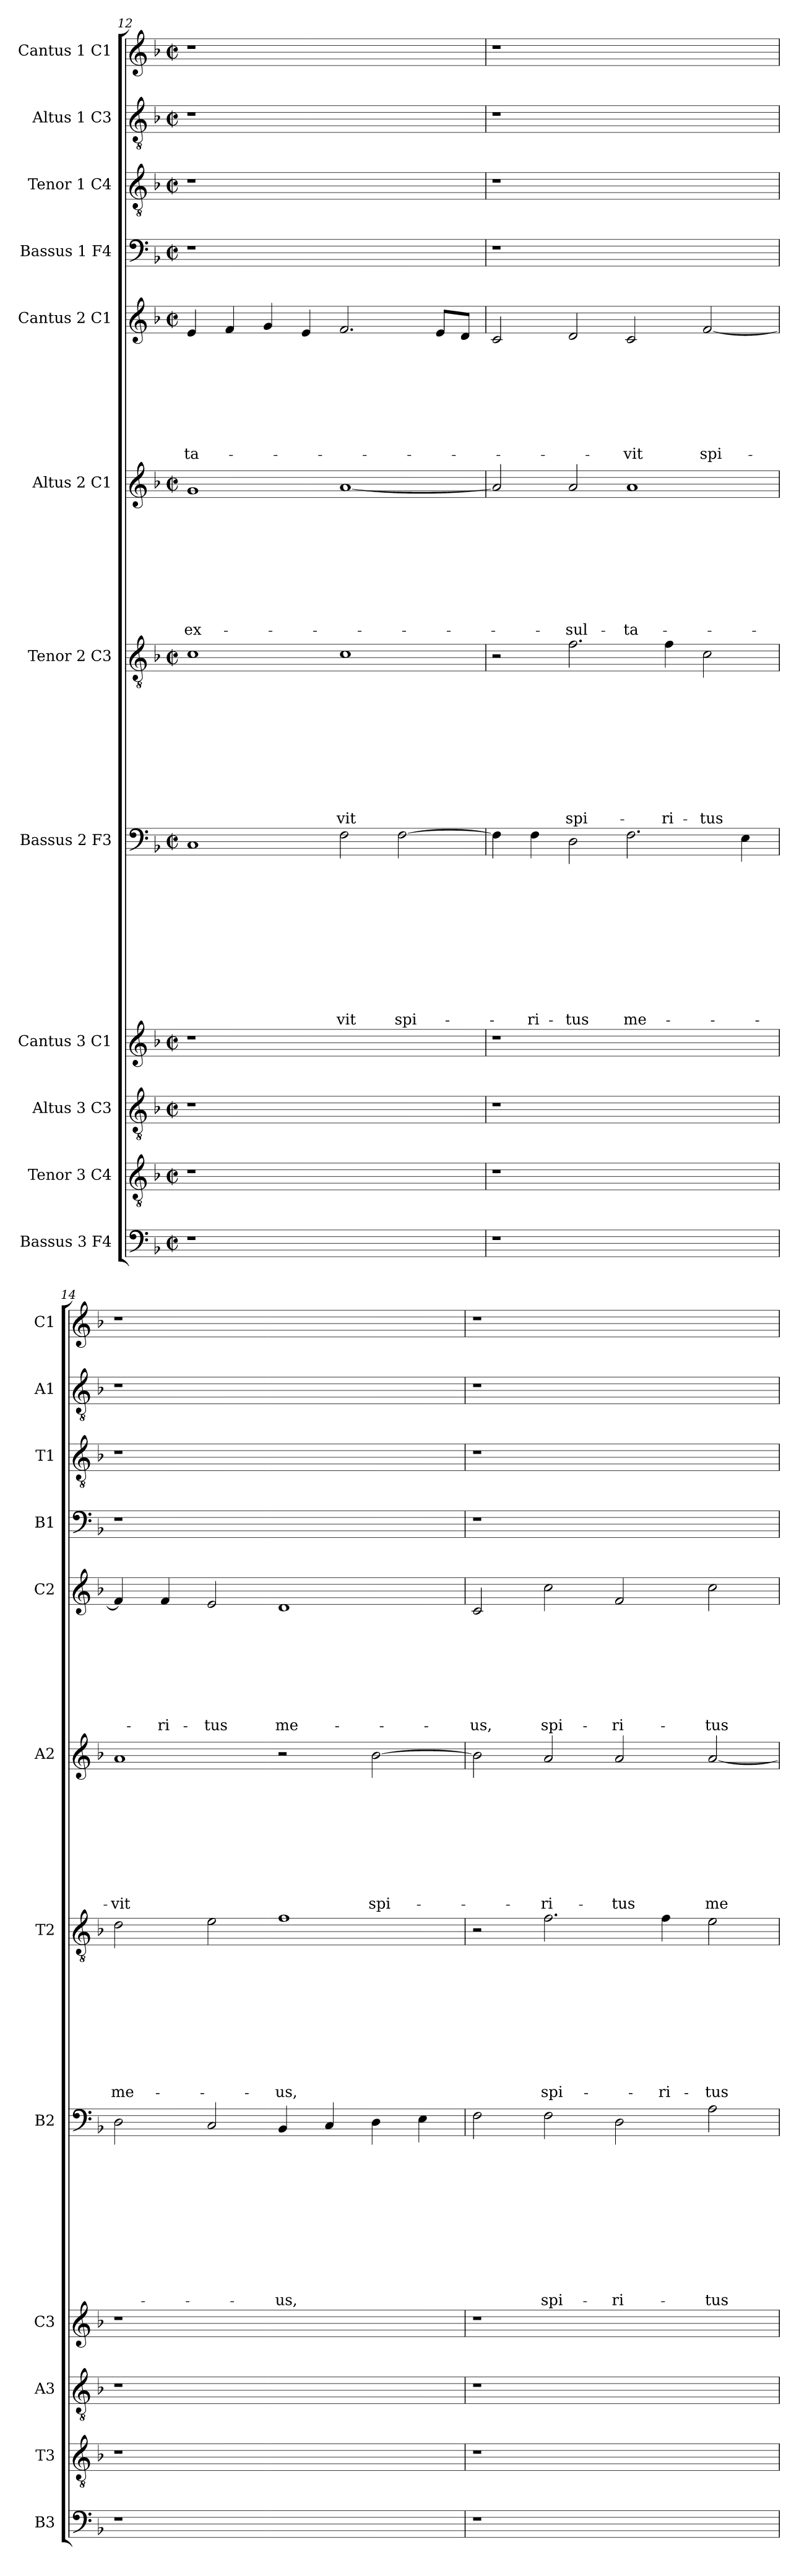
**kern	**kern	**kern	**kern	**kern	**text	**text	**text	**text	**text	**text	**text	**text	**text	**text	**text	**kern	**text	**text	**text	**text	**text	**text	**text	**text	**text	**text	**kern	**text	**text	**text	**text	**text	**text	**text	**text	**text	**kern	**text	**text	**text	**text	**text	**text	**text	**text	**kern	**kern	**kern	**kern
*part12	*part11	*part10	*part9	*part8	*part8	*part8	*part8	*part8	*part8	*part8	*part8	*part8	*part8	*part8	*part8	*part7	*part7	*part7	*part7	*part7	*part7	*part7	*part7	*part7	*part7	*part7	*part6	*part6	*part6	*part6	*part6	*part6	*part6	*part6	*part6	*part6	*part5	*part5	*part5	*part5	*part5	*part5	*part5	*part5	*part5	*part4	*part3	*part2	*part1
*staff12	*staff11	*staff10	*staff9	*staff8	*staff8	*staff8	*staff8	*staff8	*staff8	*staff8	*staff8	*staff8	*staff8	*staff8	*staff8	*staff7	*staff7	*staff7	*staff7	*staff7	*staff7	*staff7	*staff7	*staff7	*staff7	*staff7	*staff6	*staff6	*staff6	*staff6	*staff6	*staff6	*staff6	*staff6	*staff6	*staff6	*staff5	*staff5	*staff5	*staff5	*staff5	*staff5	*staff5	*staff5	*staff5	*staff4	*staff3	*staff2	*staff1
*I"Bassus 3 F4	*I"Tenor 3 C4	*I"Altus 3 C3	*I"Cantus 3 C1	*I"Bassus 2 F3	*	*	*	*	*	*	*	*	*	*	*	*I"Tenor 2 C3	*	*	*	*	*	*	*	*	*	*	*I"Altus 2 C1	*	*	*	*	*	*	*	*	*	*I"Cantus 2 C1	*	*	*	*	*	*	*	*	*I"Bassus 1 F4	*I"Tenor 1 C4	*I"Altus 1 C3	*I"Cantus 1 C1
*I'B3	*I'T3	*I'A3	*I'C3	*I'B2	*	*	*	*	*	*	*	*	*	*	*	*I'T2	*	*	*	*	*	*	*	*	*	*	*I'A2	*	*	*	*	*	*	*	*	*	*I'C2	*	*	*	*	*	*	*	*	*I'B1	*I'T1	*I'A1	*I'C1
*clefF4	*clefGv2	*clefGv2	*clefG2	*clefF4	*	*	*	*	*	*	*	*	*	*	*	*clefGv2	*	*	*	*	*	*	*	*	*	*	*clefG2	*	*	*	*	*	*	*	*	*	*clefG2	*	*	*	*	*	*	*	*	*clefF4	*clefGv2	*clefGv2	*clefG2
*k[b-]	*k[b-]	*k[b-]	*k[b-]	*k[b-]	*	*	*	*	*	*	*	*	*	*	*	*k[b-]	*	*	*	*	*	*	*	*	*	*	*k[b-]	*	*	*	*	*	*	*	*	*	*k[b-]	*	*	*	*	*	*	*	*	*k[b-]	*k[b-]	*k[b-]	*k[b-]
*F:	*F:	*F:	*F:	*F:	*	*	*	*	*	*	*	*	*	*	*	*F:	*	*	*	*	*	*	*	*	*	*	*F:	*	*	*	*	*	*	*	*	*	*F:	*	*	*	*	*	*	*	*	*F:	*F:	*F:	*F:
*M2/2	*M2/2	*M2/2	*M2/2	*M2/2	*	*	*	*	*	*	*	*	*	*	*	*M2/2	*	*	*	*	*	*	*	*	*	*	*M2/2	*	*	*	*	*	*	*	*	*	*M2/2	*	*	*	*	*	*	*	*	*M2/2	*M2/2	*M2/2	*M2/2
*met(c|)	*met(c|)	*met(c|)	*met(c|)	*met(c|)	*	*	*	*	*	*	*	*	*	*	*	*met(c|)	*	*	*	*	*	*	*	*	*	*	*met(c|)	*	*	*	*	*	*	*	*	*	*met(c|)	*	*	*	*	*	*	*	*	*met(c|)	*met(c|)	*met(c|)	*met(c|)
=12	=12	=12	=12	=12	=12	=12	=12	=12	=12	=12	=12	=12	=12	=12	=12	=12	=12	=12	=12	=12	=12	=12	=12	=12	=12	=12	=12	=12	=12	=12	=12	=12	=12	=12	=12	=12	=12	=12	=12	=12	=12	=12	=12	=12	=12	=12	=12	=12	=12
!	!	!	!	!	!	!	!	!	!	!	!	!	!	!	!	!	!	!	!	!	!	!	!	!	!	!	!	!	!	!	!	!	!	!	!	!LO:LY:b	!	!	!	!	!	!	!	!	!LO:LY:b	!	!	!	!
1r	1r	1r	1r	1C	.	.	.	.	.	.	.	.	.	.	.	1c	.	.	.	.	.	.	.	.	.	.	1g	.	.	.	.	.	.	.	.	ex-	4e/	.	.	.	.	.	.	.	-ta-	1r	1r	1r	1r
.	.	.	.	.	.	.	.	.	.	.	.	.	.	.	.	.	.	.	.	.	.	.	.	.	.	.	.	.	.	.	.	.	.	.	.	.	4f/	.	.	.	.	.	.	.	.	.	.	.	.
.	.	.	.	.	.	.	.	.	.	.	.	.	.	.	.	.	.	.	.	.	.	.	.	.	.	.	.	.	.	.	.	.	.	.	.	.	4g/	.	.	.	.	.	.	.	.	.	.	.	.
.	.	.	.	.	.	.	.	.	.	.	.	.	.	.	.	.	.	.	.	.	.	.	.	.	.	.	.	.	.	.	.	.	.	.	.	.	4e/	.	.	.	.	.	.	.	.	.	.	.	.
!	!	!	!	!	!	!	!	!	!	!	!	!	!	!	!LO:LY:b	!	!	!	!	!	!	!	!	!	!	!LO:LY:b	!	!	!	!	!	!	!	!	!	!	!	!	!	!	!	!	!	!	!	!	!	!	!
1ryy	1ryy	1ryy	1ryy	2F\	.	.	.	.	.	.	.	.	.	.	-vit	1c	.	.	.	.	.	.	.	.	.	-vit	[1a	.	.	.	.	.	.	.	.	.	2.f/	.	.	.	.	.	.	.	.	1ryy	1ryy	1ryy	1ryy
!	!	!	!	!	!	!	!	!	!	!	!	!	!	!	!LO:LY:b	!	!	!	!	!	!	!	!	!	!	!	!	!	!	!	!	!	!	!	!	!	!	!	!	!	!	!	!	!	!	!	!	!	!
.	.	.	.	[2F\	.	.	.	.	.	.	.	.	.	.	spi-	.	.	.	.	.	.	.	.	.	.	.	.	.	.	.	.	.	.	.	.	.	.	.	.	.	.	.	.	.	.	.	.	.	.
.	.	.	.	.	.	.	.	.	.	.	.	.	.	.	.	.	.	.	.	.	.	.	.	.	.	.	.	.	.	.	.	.	.	.	.	.	8e/L	.	.	.	.	.	.	.	.	.	.	.	.
.	.	.	.	.	.	.	.	.	.	.	.	.	.	.	.	.	.	.	.	.	.	.	.	.	.	.	.	.	.	.	.	.	.	.	.	.	8d/J	.	.	.	.	.	.	.	.	.	.	.	.
=13	=13	=13	=13	=13	=13	=13	=13	=13	=13	=13	=13	=13	=13	=13	=13	=13	=13	=13	=13	=13	=13	=13	=13	=13	=13	=13	=13	=13	=13	=13	=13	=13	=13	=13	=13	=13	=13	=13	=13	=13	=13	=13	=13	=13	=13	=13	=13	=13	=13
1r	1r	1r	1r	4F\]	.	.	.	.	.	.	.	.	.	.	.	2r	.	.	.	.	.	.	.	.	.	.	2a/]	.	.	.	.	.	.	.	.	.	2c/	.	.	.	.	.	.	.	.	1r	1r	1r	1r
!	!	!	!	!	!	!	!	!	!	!	!	!	!	!	!LO:LY:b	!	!	!	!	!	!	!	!	!	!	!	!	!	!	!	!	!	!	!	!	!	!	!	!	!	!	!	!	!	!	!	!	!	!
.	.	.	.	4F\	.	.	.	.	.	.	.	.	.	.	-ri-	.	.	.	.	.	.	.	.	.	.	.	.	.	.	.	.	.	.	.	.	.	.	.	.	.	.	.	.	.	.	.	.	.	.
!	!	!	!	!	!	!	!	!	!	!	!	!	!	!	!LO:LY:b	!	!	!	!	!	!	!	!	!	!	!LO:LY:b	!	!	!	!	!	!	!	!	!	!LO:LY:b	!	!	!	!	!	!	!	!	!	!	!	!	!
.	.	.	.	2D\	.	.	.	.	.	.	.	.	.	.	-tus	2.f\	.	.	.	.	.	.	.	.	.	spi-	2a/	.	.	.	.	.	.	.	.	-sul-	2d/	.	.	.	.	.	.	.	.	.	.	.	.
!	!	!	!	!	!	!	!	!	!	!	!	!	!	!	!LO:LY:b	!	!	!	!	!	!	!	!	!	!	!	!	!	!	!	!	!	!	!	!	!LO:LY:b	!	!	!	!	!	!	!	!	!LO:LY:b	!	!	!	!
1ryy	1ryy	1ryy	1ryy	2.F\	.	.	.	.	.	.	.	.	.	.	me-	.	.	.	.	.	.	.	.	.	.	.	1a	.	.	.	.	.	.	.	.	-ta-	2c/	.	.	.	.	.	.	.	-vit	1ryy	1ryy	1ryy	1ryy
!	!	!	!	!	!	!	!	!	!	!	!	!	!	!	!	!	!	!	!	!	!	!	!	!	!	!LO:LY:b	!	!	!	!	!	!	!	!	!	!	!	!	!	!	!	!	!	!	!	!	!	!	!
.	.	.	.	.	.	.	.	.	.	.	.	.	.	.	.	4f\	.	.	.	.	.	.	.	.	.	-ri-	.	.	.	.	.	.	.	.	.	.	.	.	.	.	.	.	.	.	.	.	.	.	.
!	!	!	!	!	!	!	!	!	!	!	!	!	!	!	!	!	!	!	!	!	!	!	!	!	!	!LO:LY:b	!	!	!	!	!	!	!	!	!	!	!	!	!	!	!	!	!	!	!LO:LY:b	!	!	!	!
.	.	.	.	.	.	.	.	.	.	.	.	.	.	.	.	2c\	.	.	.	.	.	.	.	.	.	-tus	.	.	.	.	.	.	.	.	.	.	[2f/	.	.	.	.	.	.	.	spi-	.	.	.	.
.	.	.	.	4E\	.	.	.	.	.	.	.	.	.	.	.	.	.	.	.	.	.	.	.	.	.	.	.	.	.	.	.	.	.	.	.	.	.	.	.	.	.	.	.	.	.	.	.	.	.
!!LO:LB:g=z
=14	=14	=14	=14	=14	=14	=14	=14	=14	=14	=14	=14	=14	=14	=14	=14	=14	=14	=14	=14	=14	=14	=14	=14	=14	=14	=14	=14	=14	=14	=14	=14	=14	=14	=14	=14	=14	=14	=14	=14	=14	=14	=14	=14	=14	=14	=14	=14	=14	=14
!	!	!	!	!	!	!	!	!	!	!	!	!	!	!	!	!	!	!	!	!	!	!	!	!	!	!LO:LY:b	!	!	!	!	!	!	!	!	!	!LO:LY:b	!	!	!	!	!	!	!	!	!	!	!	!	!
1r	1r	1r	1r	2D\	.	.	.	.	.	.	.	.	.	.	.	2d\	.	.	.	.	.	.	.	.	.	me-	1a	.	.	.	.	.	.	.	.	-vit	4f/]	.	.	.	.	.	.	.	.	1r	1r	1r	1r
!	!	!	!	!	!	!	!	!	!	!	!	!	!	!	!	!	!	!	!	!	!	!	!	!	!	!	!	!	!	!	!	!	!	!	!	!	!	!	!	!	!	!	!	!	!LO:LY:b	!	!	!	!
.	.	.	.	.	.	.	.	.	.	.	.	.	.	.	.	.	.	.	.	.	.	.	.	.	.	.	.	.	.	.	.	.	.	.	.	.	4f/	.	.	.	.	.	.	.	-ri-	.	.	.	.
!	!	!	!	!	!	!	!	!	!	!	!	!	!	!	!	!	!	!	!	!	!	!	!	!	!	!	!	!	!	!	!	!	!	!	!	!	!	!	!	!	!	!	!	!	!LO:LY:b	!	!	!	!
.	.	.	.	2C/	.	.	.	.	.	.	.	.	.	.	.	2e\	.	.	.	.	.	.	.	.	.	.	.	.	.	.	.	.	.	.	.	.	2e/	.	.	.	.	.	.	.	-tus	.	.	.	.
!	!	!	!	!	!	!	!	!	!	!	!	!	!	!	!LO:LY:b	!	!	!	!	!	!	!	!	!	!	!LO:LY:b	!	!	!	!	!	!	!	!	!	!	!	!	!	!	!	!	!	!	!LO:LY:b	!	!	!	!
1ryy	1ryy	1ryy	1ryy	4BB-/	.	.	.	.	.	.	.	.	.	.	-us,	1f	.	.	.	.	.	.	.	.	.	-us,	2r	.	.	.	.	.	.	.	.	.	1d	.	.	.	.	.	.	.	me-	1ryy	1ryy	1ryy	1ryy
.	.	.	.	4C/	.	.	.	.	.	.	.	.	.	.	.	.	.	.	.	.	.	.	.	.	.	.	.	.	.	.	.	.	.	.	.	.	.	.	.	.	.	.	.	.	.	.	.	.	.
!	!	!	!	!	!	!	!	!	!	!	!	!	!	!	!	!	!	!	!	!	!	!	!	!	!	!	!	!	!	!	!	!	!	!	!	!LO:LY:b	!	!	!	!	!	!	!	!	!	!	!	!	!
.	.	.	.	4D\	.	.	.	.	.	.	.	.	.	.	.	.	.	.	.	.	.	.	.	.	.	.	[2b-\	.	.	.	.	.	.	.	.	spi-	.	.	.	.	.	.	.	.	.	.	.	.	.
.	.	.	.	4E\	.	.	.	.	.	.	.	.	.	.	.	.	.	.	.	.	.	.	.	.	.	.	.	.	.	.	.	.	.	.	.	.	.	.	.	.	.	.	.	.	.	.	.	.	.
=15	=15	=15	=15	=15	=15	=15	=15	=15	=15	=15	=15	=15	=15	=15	=15	=15	=15	=15	=15	=15	=15	=15	=15	=15	=15	=15	=15	=15	=15	=15	=15	=15	=15	=15	=15	=15	=15	=15	=15	=15	=15	=15	=15	=15	=15	=15	=15	=15	=15
!	!	!	!	!	!	!	!	!	!	!	!	!	!	!	!	!	!	!	!	!	!	!	!	!	!	!	!	!	!	!	!	!	!	!	!	!	!	!	!	!	!	!	!	!	!LO:LY:b	!	!	!	!
1r	1r	1r	1r	2F\	.	.	.	.	.	.	.	.	.	.	.	2r	.	.	.	.	.	.	.	.	.	.	2b-\]	.	.	.	.	.	.	.	.	.	2c/	.	.	.	.	.	.	.	-us,	1r	1r	1r	1r
!	!	!	!	!	!	!	!	!	!	!	!	!	!	!	!LO:LY:b	!	!	!	!	!	!	!	!	!	!	!LO:LY:b	!	!	!	!	!	!	!	!	!	!LO:LY:b	!	!	!	!	!	!	!	!	!LO:LY:b	!	!	!	!
.	.	.	.	2F\	.	.	.	.	.	.	.	.	.	.	spi-	2.f\	.	.	.	.	.	.	.	.	.	spi-	2a/	.	.	.	.	.	.	.	.	-ri-	2cc\	.	.	.	.	.	.	.	spi-	.	.	.	.
!	!	!	!	!	!	!	!	!	!	!	!	!	!	!	!LO:LY:b	!	!	!	!	!	!	!	!	!	!	!	!	!	!	!	!	!	!	!	!	!LO:LY:b	!	!	!	!	!	!	!	!	!LO:LY:b	!	!	!	!
1ryy	1ryy	1ryy	1ryy	2D\	.	.	.	.	.	.	.	.	.	.	-ri-	.	.	.	.	.	.	.	.	.	.	.	2a/	.	.	.	.	.	.	.	.	-tus	2f/	.	.	.	.	.	.	.	-ri-	1ryy	1ryy	1ryy	1ryy
!	!	!	!	!	!	!	!	!	!	!	!	!	!	!	!	!	!	!	!	!	!	!	!	!	!	!LO:LY:b	!	!	!	!	!	!	!	!	!	!	!	!	!	!	!	!	!	!	!	!	!	!	!
.	.	.	.	.	.	.	.	.	.	.	.	.	.	.	.	4f\	.	.	.	.	.	.	.	.	.	-ri-	.	.	.	.	.	.	.	.	.	.	.	.	.	.	.	.	.	.	.	.	.	.	.
!	!	!	!	!	!	!	!	!	!	!	!	!	!	!	!LO:LY:b	!	!	!	!	!	!	!	!	!	!	!LO:LY:b	!	!	!	!	!	!	!	!	!	!LO:LY:b	!	!	!	!	!	!	!	!	!LO:LY:b	!	!	!	!
.	.	.	.	2A\	.	.	.	.	.	.	.	.	.	.	-tus	2e\	.	.	.	.	.	.	.	.	.	-tus	[2a/	.	.	.	.	.	.	.	.	me-	2cc\	.	.	.	.	.	.	.	-tus	.	.	.	.
=	=	=	=	=	=	=	=	=	=	=	=	=	=	=	=	=	=	=	=	=	=	=	=	=	=	=	=	=	=	=	=	=	=	=	=	=	=	=	=	=	=	=	=	=	=	=	=	=	=
*-	*-	*-	*-	*-	*-	*-	*-	*-	*-	*-	*-	*-	*-	*-	*-	*-	*-	*-	*-	*-	*-	*-	*-	*-	*-	*-	*-	*-	*-	*-	*-	*-	*-	*-	*-	*-	*-	*-	*-	*-	*-	*-	*-	*-	*-	*-	*-	*-	*-
